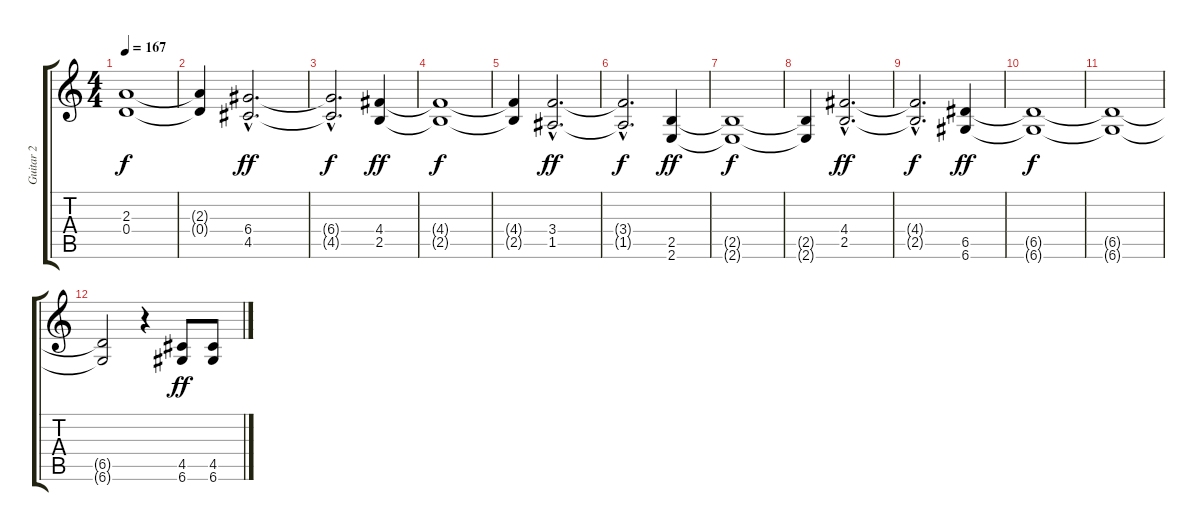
\track ("Guitar 2" "Guitar 2") {instrument distortionguitar}
\staff {score tabs}
\tuning (E4 B3 G3 D3 A2 D2) {hide}
\ts (4 4)
\tempo 167
\clef g2
\ks c
(2.3{t} 0.4{t}).1{dy f} |
(2.3{t} 0.4{t}).4 (6.4{hac} 4.5{hac}).2{d dy ff} |
(6.4{hac t} 4.5{hac t}).2{d dy f} (4.4 2.5).4{dy ff} |
(4.4{t} 2.5{t}).1{dy f} |
(4.4{t} 2.5{t}).4 (3.4{hac} 1.5{hac}).2{d dy ff} |
(3.4{hac t} 1.5{hac t}).2{d dy f} (2.5 2.6).4{dy ff} |
(2.5{t} 2.6{t}).1{dy f} |
(2.5{t} 2.6{t}).4 (4.4{hac} 2.5{hac}).2{d dy ff} |
(4.4{hac t} 2.5{hac t}).2{d dy f} (6.5 6.6).4{dy ff} |
(6.5{t} 6.6{t}).1{dy f} |
(6.5{t} 6.6{t}).1 |
(6.5{t} 6.6{t}).2 r.4 (4.5 6.6).8{dy ff} (4.5 6.6).8
